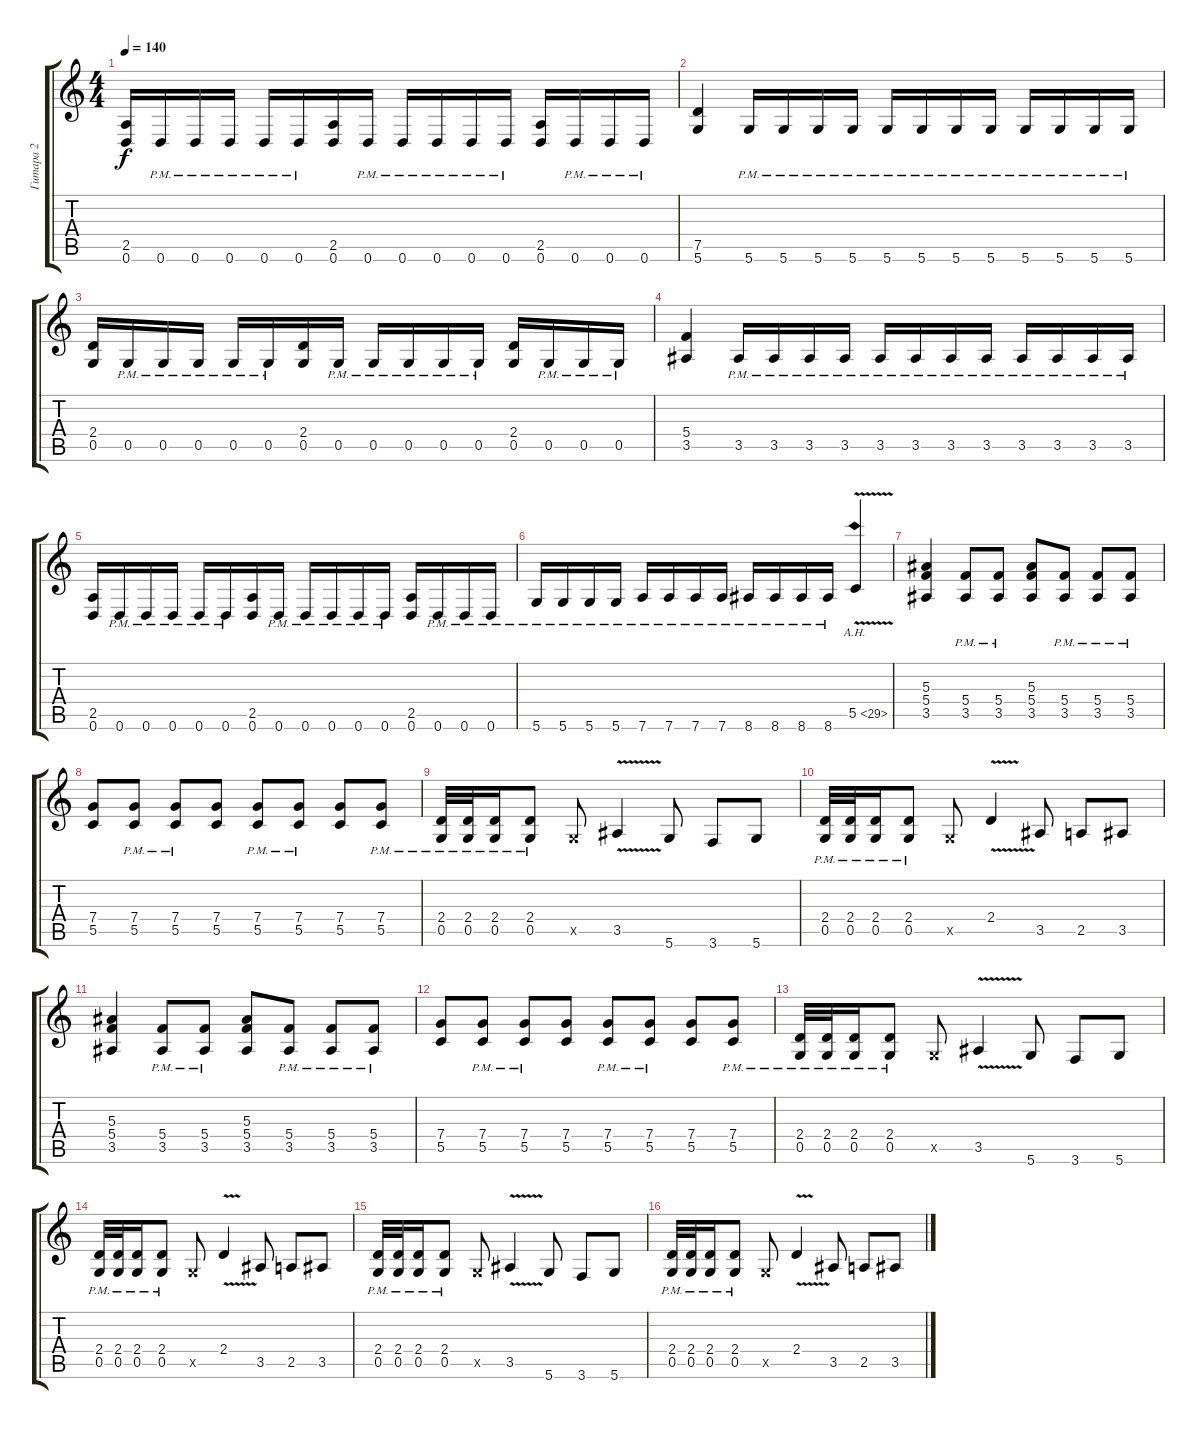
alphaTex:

\track ("Гитара 2" "Гитара 2") {instrument overdrivenguitar}
\staff {score tabs}
\tuning (D4 A3 F3 C3 G2 D2) {hide}
\ts (4 4)
\tempo 140
\clef g2
\ks c
(2.5 0.6).16{dy f} 0.6{pm}.16 0.6{pm}.16 0.6{pm}.16 0.6{pm}.16 0.6{pm}.16 (2.5 0.6).16 0.6{pm}.16 0.6{pm}.16 0.6{pm}.16 0.6{pm}.16 0.6{pm}.16 (2.5 0.6).16 0.6{pm}.16 0.6{pm}.16 0.6{pm}.16 |
(7.5 5.6).4 5.6{pm}.16 5.6{pm}.16 5.6{pm}.16 5.6{pm}.16 5.6{pm}.16 5.6{pm}.16 5.6{pm}.16 5.6{pm}.16 5.6{pm}.16 5.6{pm}.16 5.6{pm}.16 5.6{pm}.16 |
(2.4 0.5).16 0.5{pm}.16 0.5{pm}.16 0.5{pm}.16 0.5{pm}.16 0.5{pm}.16 (2.4 0.5).16 0.5{pm}.16 0.5{pm}.16 0.5{pm}.16 0.5{pm}.16 0.5{pm}.16 (2.4 0.5).16 0.5{pm}.16 0.5{pm}.16 0.5{pm}.16 |
(5.4 3.5).4 3.5{pm}.16 3.5{pm}.16 3.5{pm}.16 3.5{pm}.16 3.5{pm}.16 3.5{pm}.16 3.5{pm}.16 3.5{pm}.16 3.5{pm}.16 3.5{pm}.16 3.5{pm}.16 3.5{pm}.16 |
(2.5 0.6).16 0.6{pm}.16 0.6{pm}.16 0.6{pm}.16 0.6{pm}.16 0.6{pm}.16 (2.5 0.6).16 0.6{pm}.16 0.6{pm}.16 0.6{pm}.16 0.6{pm}.16 0.6{pm}.16 (2.5 0.6).16 0.6{pm}.16 0.6{pm}.16 0.6{pm}.16 |
5.6{pm}.16 5.6{pm}.16 5.6{pm}.16 5.6{pm}.16 7.6{pm}.16 7.6{pm}.16 7.6{pm}.16 7.6{pm}.16 8.6{pm}.16 8.6{pm}.16 8.6{pm}.16 8.6{pm}.16 5.5{ah 24 v}.4 |
(5.3 5.4 3.5).4 (5.4{pm} 3.5{pm}).8 (5.4{pm} 3.5{pm}).8 (5.3 5.4 3.5).8 (5.4{pm} 3.5{pm}).8 (5.4{pm} 3.5{pm}).8 (5.4{pm} 3.5{pm}).8 |
(7.4 5.5).8 (7.4{pm} 5.5{pm}).8 (7.4{pm} 5.5{pm}).8 (7.4 5.5).8 (7.4{pm} 5.5{pm}).8 (7.4{pm} 5.5{pm}).8 (7.4 5.5).8 (7.4{pm} 5.5{pm}).8 |
(2.4{pm} 0.5{pm}).32 (2.4{pm} 0.5{pm}).32 (2.4{pm} 0.5{pm}).16 (2.4{pm} 0.5{pm}).8 0.5{x}.8 3.5{v}.4 5.6.8 3.6.8 5.6.8 |
(2.4{pm} 0.5{pm}).32 (2.4{pm} 0.5{pm}).32 (2.4{pm} 0.5{pm}).16 (2.4{pm} 0.5{pm}).8 0.5{x}.8 2.4{v}.4 3.5.8 2.5.8 3.5.8 |
(5.3 5.4 3.5).4 (5.4{pm} 3.5{pm}).8 (5.4{pm} 3.5{pm}).8 (5.3 5.4 3.5).8 (5.4{pm} 3.5{pm}).8 (5.4{pm} 3.5{pm}).8 (5.4{pm} 3.5{pm}).8 |
(7.4 5.5).8 (7.4{pm} 5.5{pm}).8 (7.4{pm} 5.5{pm}).8 (7.4 5.5).8 (7.4{pm} 5.5{pm}).8 (7.4{pm} 5.5{pm}).8 (7.4 5.5).8 (7.4{pm} 5.5{pm}).8 |
(2.4{pm} 0.5{pm}).32 (2.4{pm} 0.5{pm}).32 (2.4{pm} 0.5{pm}).16 (2.4{pm} 0.5{pm}).8 0.5{x}.8 3.5{v}.4 5.6.8 3.6.8 5.6.8 |
(2.4{pm} 0.5{pm}).32 (2.4{pm} 0.5{pm}).32 (2.4{pm} 0.5{pm}).16 (2.4{pm} 0.5{pm}).8 0.5{x}.8 2.4{v}.4 3.5.8 2.5.8 3.5.8 |
(2.4{pm} 0.5{pm}).32 (2.4{pm} 0.5{pm}).32 (2.4{pm} 0.5{pm}).16 (2.4{pm} 0.5{pm}).8 0.5{x}.8 3.5{v}.4 5.6.8 3.6.8 5.6.8 |
(2.4{pm} 0.5{pm}).32 (2.4{pm} 0.5{pm}).32 (2.4{pm} 0.5{pm}).16 (2.4{pm} 0.5{pm}).8 0.5{x}.8 2.4{v}.4 3.5.8 2.5.8 3.5.8
